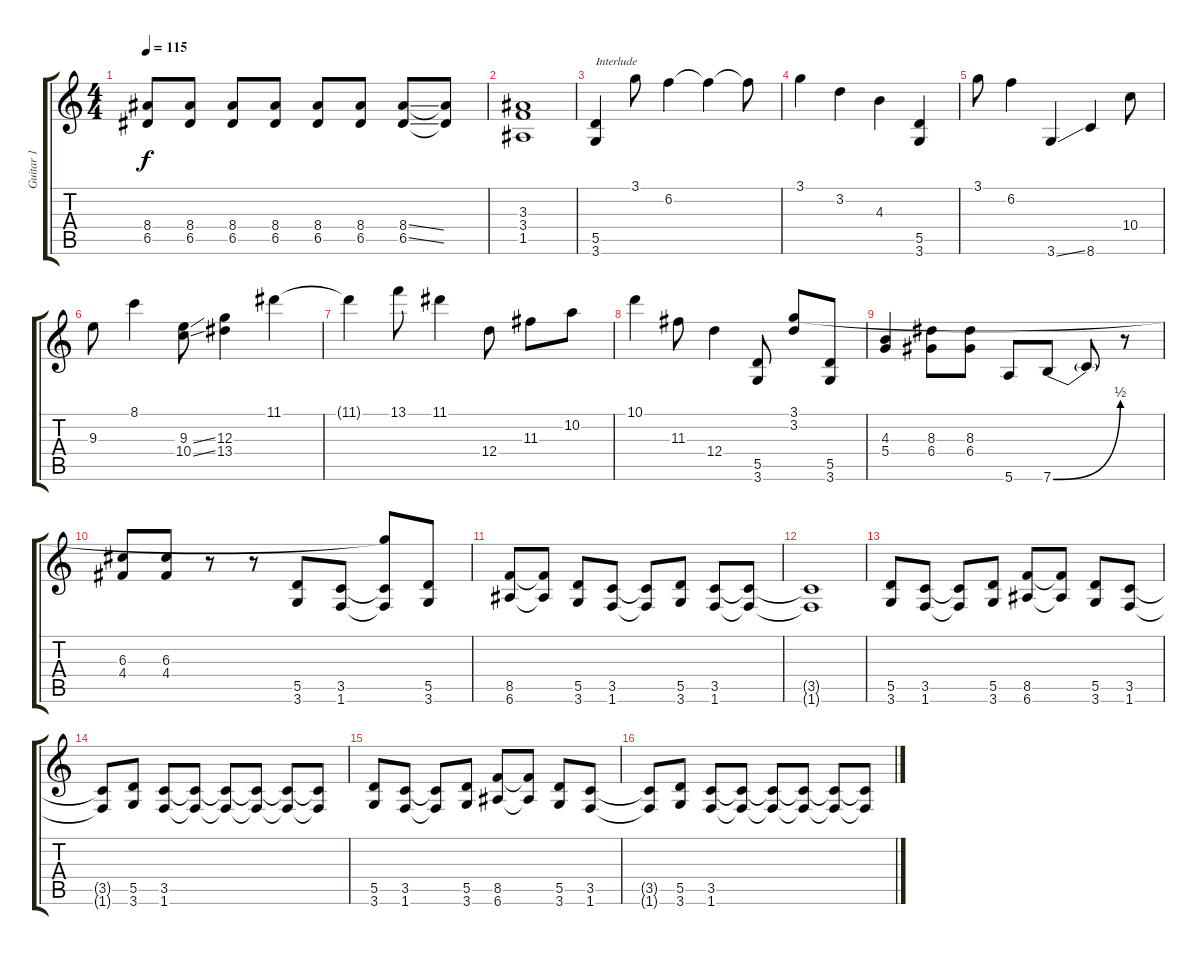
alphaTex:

\track ("Guitar 1" "Guitar 1") {instrument overdrivenguitar}
\staff {score tabs}
\tuning (E4 B3 G3 D3 A2 E2) {hide}
\ts (4 4)
\tempo 115
\clef g2
\ks c
(8.4 6.5).8{dy f} (8.4 6.5).8 (8.4 6.5).8 (8.4 6.5).8 (8.4 6.5).8 (8.4 6.5).8 (8.4{ss} 6.5{ss}).8 (8.4{t} 6.5{t}).8 |
(3.3 3.4 1.5).1 |
(5.5 3.6).4{txt "Interlude"} 3.1.8 6.2.4 6.2{t}.4 6.2{t}.8 |
3.1.4 3.2.4 4.3.4 (5.5 3.6).4 |
3.1.8 6.2.4 3.6{ss}.4 8.6.4 10.4.8 |
9.3.8 8.1.4 (9.3{ss} 10.4{ss}).8 (12.3 13.4).4 11.1.4 |
11.1{t}.4 13.1.8 11.1.4 12.4.8 11.3.8 10.2.8 |
10.1.4 11.3.8 12.4.4 (5.5 3.6).8 (3.1 3.2).8 (5.5 3.6).8 |
(4.3 5.4).4 (8.3 6.4).8 (8.3 6.4).8 5.6.8 7.6{be (bend 0 0 60 2)}.8 7.6{t}.8 r.8 |
(6.3 4.4).8 (6.3 4.4).8 r.8 r.8 (5.5 3.6).8 (3.5 1.6).8 (3.1{t} 3.5{t} 1.6{t}).8 (5.5 3.6).8 |
(8.5 6.6).8 (8.5{t} 6.6{t}).8 (5.5 3.6).8 (3.5 1.6).8 (3.5{t} 1.6{t}).8 (5.5 3.6).8 (3.5 1.6).8 (3.5{t} 1.6{t}).8 |
(3.5{t} 1.6{t}).1 |
(5.5 3.6).8 (3.5 1.6).8 (3.5{t} 1.6{t}).8 (5.5 3.6).8 (8.5 6.6).8 (8.5{t} 6.6{t}).8 (5.5 3.6).8 (3.5 1.6).8 |
(3.5{t} 1.6{t}).8 (5.5 3.6).8 (3.5 1.6).8 (3.5{t} 1.6{t}).8 (3.5{t} 1.6{t}).8 (3.5{t} 1.6{t}).8 (3.5{t} 1.6{t}).8 (3.5{t} 1.6{t}).8 |
(5.5 3.6).8 (3.5 1.6).8 (3.5{t} 1.6{t}).8 (5.5 3.6).8 (8.5 6.6).8 (8.5{t} 6.6{t}).8 (5.5 3.6).8 (3.5 1.6).8 |
(3.5{t} 1.6{t}).8 (5.5 3.6).8 (3.5 1.6).8 (3.5{t} 1.6{t}).8 (3.5{t} 1.6{t}).8 (3.5{t} 1.6{t}).8 (3.5{t} 1.6{t}).8 (3.5{t} 1.6{t}).8
